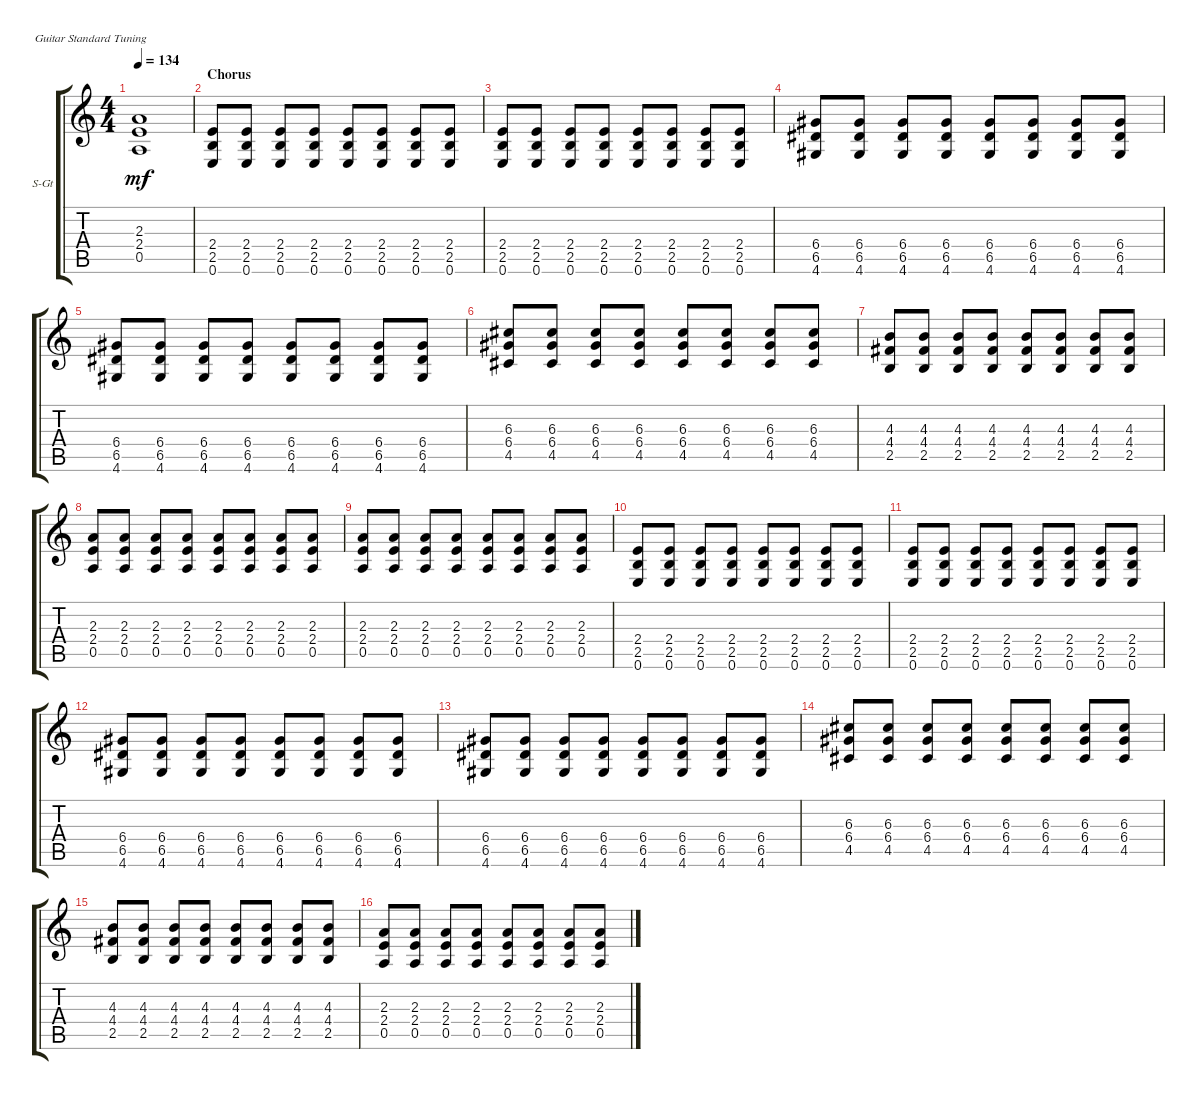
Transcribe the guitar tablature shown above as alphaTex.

\defaultSystemsLayout 4
\bracketExtendMode groupsimilarinstruments
\firstSystemTrackNameOrientation horizontal
\otherSystemsTrackNameOrientation horizontal
\track ("Steel Guitar" "S-Gt") {mute instrument acousticguitarsteel}
\staff {score tabs}
\tuning (E4 B3 G3 D3 A2 E2)
\ts (4 4)
\tempo 134
\clef g2
\ks c
(0.5 2.4 2.3).1{dy mf} |
\section ("" "Chorus")
(0.6 2.5 2.4).8 (0.6 2.5 2.4).8 (0.6 2.5 2.4).8 (0.6 2.5 2.4).8 (0.6 2.5 2.4).8 (0.6 2.5 2.4).8 (0.6 2.5 2.4).8 (0.6 2.5 2.4).8 |
(0.6 2.5 2.4).8 (0.6 2.5 2.4).8 (0.6 2.5 2.4).8 (0.6 2.5 2.4).8 (0.6 2.5 2.4).8 (0.6 2.5 2.4).8 (0.6 2.5 2.4).8 (0.6 2.5 2.4).8 |
(4.6 6.5 6.4).8 (4.6 6.5 6.4).8 (4.6 6.5 6.4).8 (4.6 6.5 6.4).8 (4.6 6.5 6.4).8 (4.6 6.5 6.4).8 (4.6 6.5 6.4).8 (4.6 6.5 6.4).8 |
(4.6 6.5 6.4).8 (4.6 6.5 6.4).8 (4.6 6.5 6.4).8 (4.6 6.5 6.4).8 (4.6 6.5 6.4).8 (4.6 6.5 6.4).8 (4.6 6.5 6.4).8 (4.6 6.5 6.4).8 |
(4.5 6.4 6.3).8 (4.5 6.4 6.3).8 (4.5 6.4 6.3).8 (4.5 6.4 6.3).8 (4.5 6.4 6.3).8 (4.5 6.4 6.3).8 (4.5 6.4 6.3).8 (4.5 6.4 6.3).8 |
(2.5 4.4 4.3).8 (2.5 4.4 4.3).8 (2.5 4.4 4.3).8 (2.5 4.4 4.3).8 (2.5 4.4 4.3).8 (2.5 4.4 4.3).8 (2.5 4.4 4.3).8 (2.5 4.4 4.3).8 |
(0.5 2.4 2.3).8 (0.5 2.4 2.3).8 (0.5 2.4 2.3).8 (0.5 2.4 2.3).8 (0.5 2.4 2.3).8 (0.5 2.4 2.3).8 (0.5 2.4 2.3).8 (0.5 2.4 2.3).8 |
(0.5 2.4 2.3).8 (0.5 2.4 2.3).8 (0.5 2.4 2.3).8 (0.5 2.4 2.3).8 (0.5 2.4 2.3).8 (0.5 2.4 2.3).8 (0.5 2.4 2.3).8 (0.5 2.4 2.3).8 |
(0.6 2.5 2.4).8 (0.6 2.5 2.4).8 (0.6 2.5 2.4).8 (0.6 2.5 2.4).8 (0.6 2.5 2.4).8 (0.6 2.5 2.4).8 (0.6 2.5 2.4).8 (0.6 2.5 2.4).8 |
(0.6 2.5 2.4).8 (0.6 2.5 2.4).8 (0.6 2.5 2.4).8 (0.6 2.5 2.4).8 (0.6 2.5 2.4).8 (0.6 2.5 2.4).8 (0.6 2.5 2.4).8 (0.6 2.5 2.4).8 |
(4.6 6.5 6.4).8 (4.6 6.5 6.4).8 (4.6 6.5 6.4).8 (4.6 6.5 6.4).8 (4.6 6.5 6.4).8 (4.6 6.5 6.4).8 (4.6 6.5 6.4).8 (4.6 6.5 6.4).8 |
(4.6 6.5 6.4).8 (4.6 6.5 6.4).8 (4.6 6.5 6.4).8 (4.6 6.5 6.4).8 (4.6 6.5 6.4).8 (4.6 6.5 6.4).8 (4.6 6.5 6.4).8 (4.6 6.5 6.4).8 |
(4.5 6.4 6.3).8 (4.5 6.4 6.3).8 (4.5 6.4 6.3).8 (4.5 6.4 6.3).8 (4.5 6.4 6.3).8 (4.5 6.4 6.3).8 (4.5 6.4 6.3).8 (4.5 6.4 6.3).8 |
(2.5 4.4 4.3).8 (2.5 4.4 4.3).8 (2.5 4.4 4.3).8 (2.5 4.4 4.3).8 (2.5 4.4 4.3).8 (2.5 4.4 4.3).8 (2.5 4.4 4.3).8 (2.5 4.4 4.3).8 |
(0.5 2.4 2.3).8 (0.5 2.4 2.3).8 (0.5 2.4 2.3).8 (0.5 2.4 2.3).8 (0.5 2.4 2.3).8 (0.5 2.4 2.3).8 (0.5 2.4 2.3).8 (0.5 2.4 2.3).8
